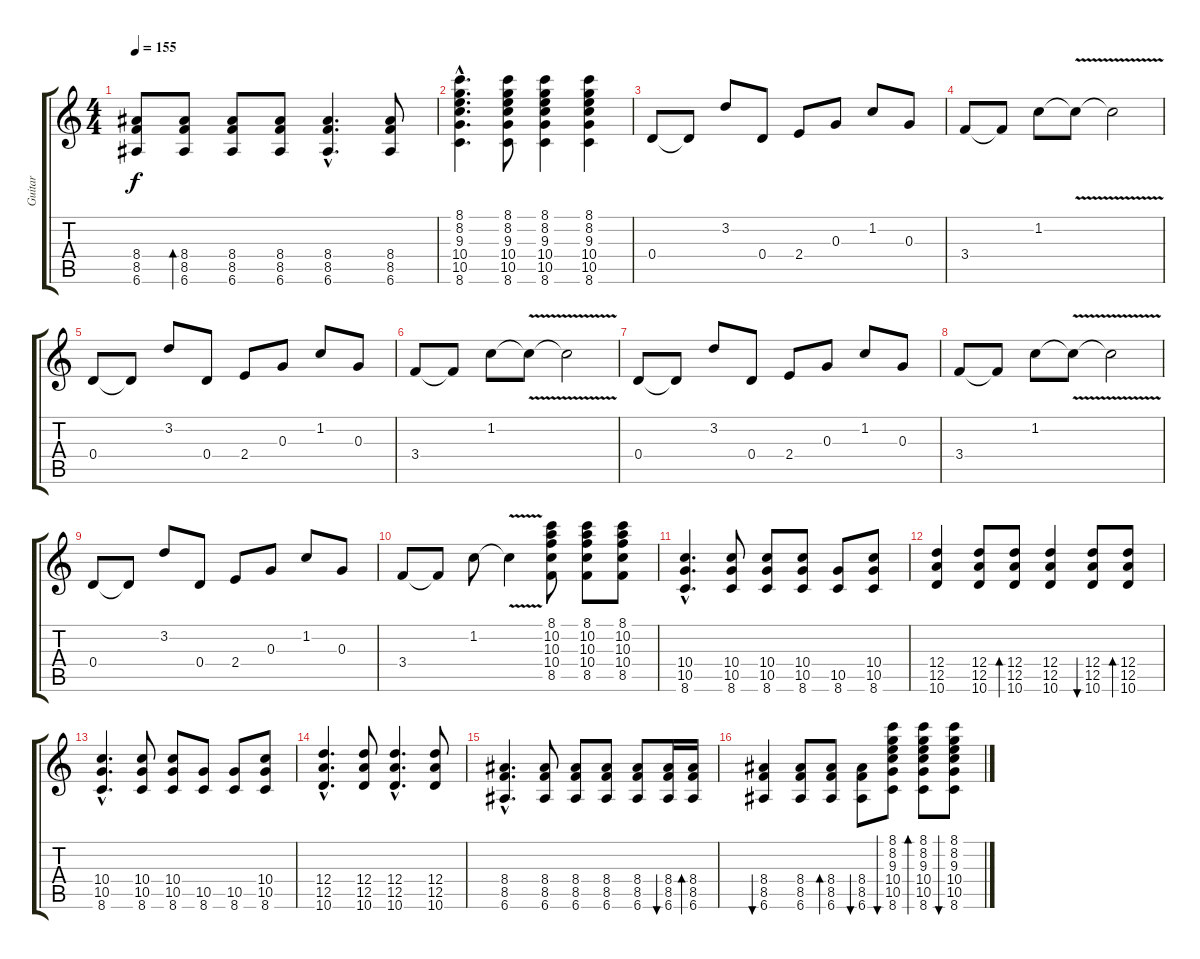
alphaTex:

\track ("Guitar" "Guitar") {instrument electricguitarclean}
\staff {score tabs}
\tuning (E4 B3 G3 D3 A2 E2) {hide}
\ts (4 4)
\tempo 155
\clef g2
\ks c
(8.4 8.5 6.6).8{dy f} (8.4 8.5 6.6).8{bd 240} (8.4 8.5 6.6).8 (8.4 8.5 6.6).8 (8.4{hac} 8.5{hac} 6.6{hac}).4{d} (8.4 8.5 6.6).8 |
(8.1{hac} 8.2{hac} 9.3{hac} 10.4{hac} 10.5{hac} 8.6{hac}).4{d} (8.1 8.2 9.3 10.4 10.5 8.6).8 (8.1 8.2 9.3 10.4 10.5 8.6).4 (8.1 8.2 9.3 10.4 10.5 8.6).4 |
0.4.8 0.4{t}.8 3.2.8 0.4.8 2.4.8 0.3.8 1.2.8 0.3.8 |
3.4.8 3.4{t}.8 1.2.8 1.2{v t}.8 1.2{v t}.2 |
0.4.8 0.4{t}.8 3.2.8 0.4.8 2.4.8 0.3.8 1.2.8 0.3.8 |
3.4.8 3.4{t}.8 1.2.8 1.2{v t}.8 1.2{v t}.2 |
0.4.8 0.4{t}.8 3.2.8 0.4.8 2.4.8 0.3.8 1.2.8 0.3.8 |
3.4.8 3.4{t}.8 1.2.8 1.2{v t}.8 1.2{v t}.2 |
0.4.8 0.4{t}.8 3.2.8 0.4.8 2.4.8 0.3.8 1.2.8 0.3.8 |
3.4.8 3.4{t}.8 1.2.8 1.2{v t}.4 (8.1 10.2 10.3 10.4 8.5).8 (8.1 10.2 10.3 10.4 8.5).8 (8.1 10.2 10.3 10.4 8.5).8 |
(10.4{hac} 10.5{hac} 8.6{hac}).4{d} (10.4 10.5 8.6).8 (10.4 10.5 8.6).8 (10.4 10.5 8.6).8 (10.5 8.6).8 (10.4 10.5 8.6).8 |
(12.4 12.5 10.6).4 (12.4 12.5 10.6).8 (12.4 12.5 10.6).8{bd 240} (12.4 12.5 10.6).4 (12.4 12.5 10.6).8{bu 240} (12.4 12.5 10.6).8{bd 240} |
(10.4{hac} 10.5{hac} 8.6{hac}).4{d} (10.4 10.5 8.6).8 (10.4 10.5 8.6).8 (10.5 8.6).8 (10.5 8.6).8 (10.4 10.5 8.6).8 |
(12.4{hac} 12.5{hac} 10.6{hac}).4{d} (12.4 12.5 10.6).8 (12.4{hac} 12.5{hac} 10.6{hac}).4{d} (12.4 12.5 10.6).8 |
(8.4{hac} 8.5{hac} 6.6{hac}).4{d} (8.4 8.5 6.6).8 (8.4 8.5 6.6).8 (8.4 8.5 6.6).8 (8.4 8.5 6.6).8 (8.4 8.5 6.6).16{bu 120} (8.4 8.5 6.6).16{bd 120} |
(8.4 8.5 6.6).4{bu 240} (8.4 8.5 6.6).8 (8.4 8.5 6.6).8{bd 240} (8.4 8.5 6.6).8{bu 240} (8.1 8.2 9.3 10.4 10.5 8.6).8{bu 240} (8.1 8.2 9.3 10.4 10.5 8.6).8{bd 240} (8.1 8.2 9.3 10.4 10.5 8.6).8{bu 240}
